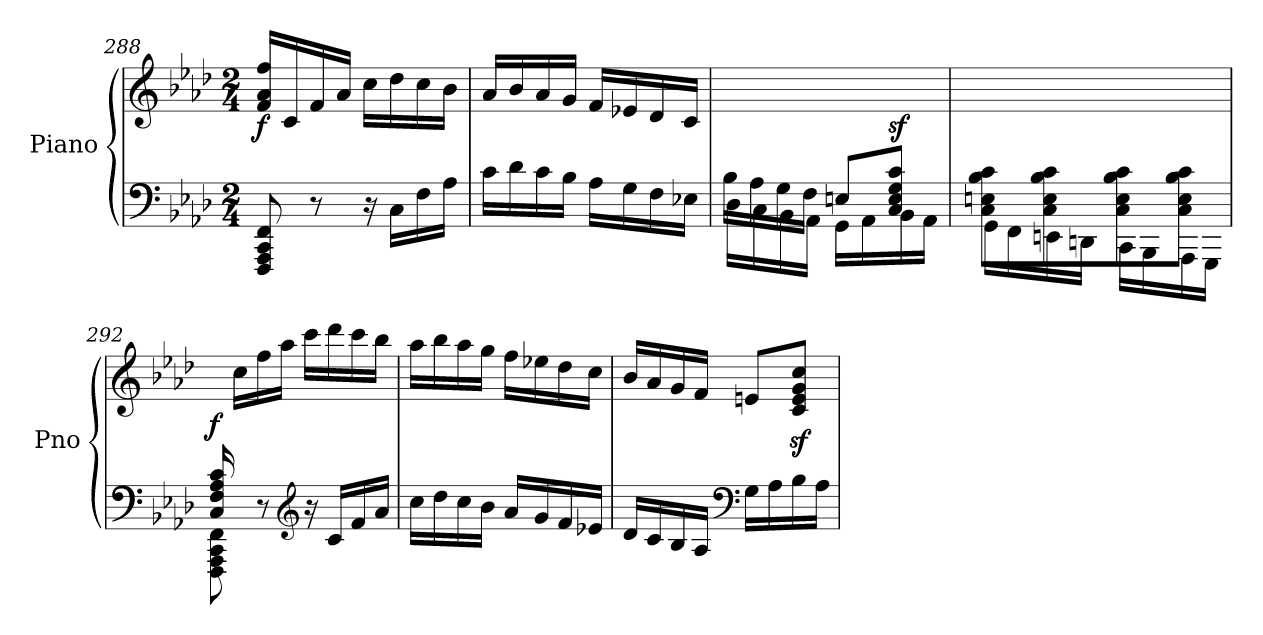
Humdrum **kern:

**kern	**kern	**dynam
*part1	*part1	*part1
*staff2	*staff1	*staff1/2
*I"Piano	*	*
*I'Pno	*	*
*clefF4	*clefG2	*
*k[b-e-a-d-]	*k[b-e-a-d-]	*
*M2/4	*M2/4	*
=288	=288	=288
!	!	!LO:DY:b
8FFF/ 8AAA-/ 8CC/ 8FF/	16f/ 16a-/ 16ff/LL	f
.	16c/	.
8r	16f/	.
.	16a-/JJ	.
16r	16cc\LL	.
16C\LL	16dd-\	.
16F\	16cc\	.
16A-\JJ	16b-\JJ	.
!!LO:LB:g=z
=289	=289	=289
16c\LL	16a-/LL	.
16d-\	16b-/	.
16c\	16a-/	.
16B-\JJ	16g/JJ	.
16A-\LL	16f/LL	.
16G\	16e-X/	.
16F\	16d-/	.
16E-X\JJ	16c/JJ	.
=290	=290	=290
*^	*	*
16B-\LL	16D-\LL	4.ryy	.
16A-\	16C\	.	.
16G\	16BB-\	.	.
16F\JJ	16AA-\JJ	.	.
8En/L	16GG\LL	.	.
.	16AA-\	.	.
!	!	!	!LO:DY:b
8C/ 8E/ 8G/ 8c/J	16BB-\	8ryy	sf
.	16AA-\JJ	.	.
=291	=291	=291	=291
8C\ 8En\ 8B-\ 8c\L	16GG\LL	2ryy	.
.	16FF\	.	.
8C\ 8E\ 8B-\ 8c\	16EEn\	.	.
.	16DDn\JJ	.	.
8C\ 8E\ 8B-\ 8c\	16CC\LL	.	.
.	16BBB-\	.	.
8C\ 8E\ 8B-\ 8c\J	16AAA-\	.	.
.	16GGG\JJ	.	.
=292	=292	=292	=292
!	!	!	!LO:DY:b
16C/ 16F/ 16A-/ 16c/	8FFF\ 8AAA-\ 8CC\ 8FF\	16ryy	f
4..ryy	.	16cc\LL	.
.	8r	16ff\	.
.	.	16aa-\JJ	.
*clefG2	*	*	*
.	16r	16ccc\LL	.
.	16c/LL	16ddd-\	.
.	16f/	16ccc\	.
.	16a-/JJ	16bb-\JJ	.
*v	*v	*	*
!!LO:LB:g=z
=293	=293	=293
16cc\LL	16aa-\LL	.
16dd-\	16bb-\	.
16cc\	16aa-\	.
16b-\JJ	16gg\JJ	.
16a-/LL	16ff\LL	.
16g/	16ee-X\	.
16f/	16dd-\	.
16e-X/JJ	16cc\JJ	.
=294	=294	=294
16d-/LL	16b-/LL	.
16c/	16a-/	.
16B-/	16g/	.
16A-/JJ	16f/JJ	.
*clefF4	*	*
16G\LL	8en/L	.
16A-\	.	.
16B-\	8c/z< 8e/z< 8g/z< 8cc/z<J	.
16A-\JJ	.	.
=	=	=
*-	*-	*-
